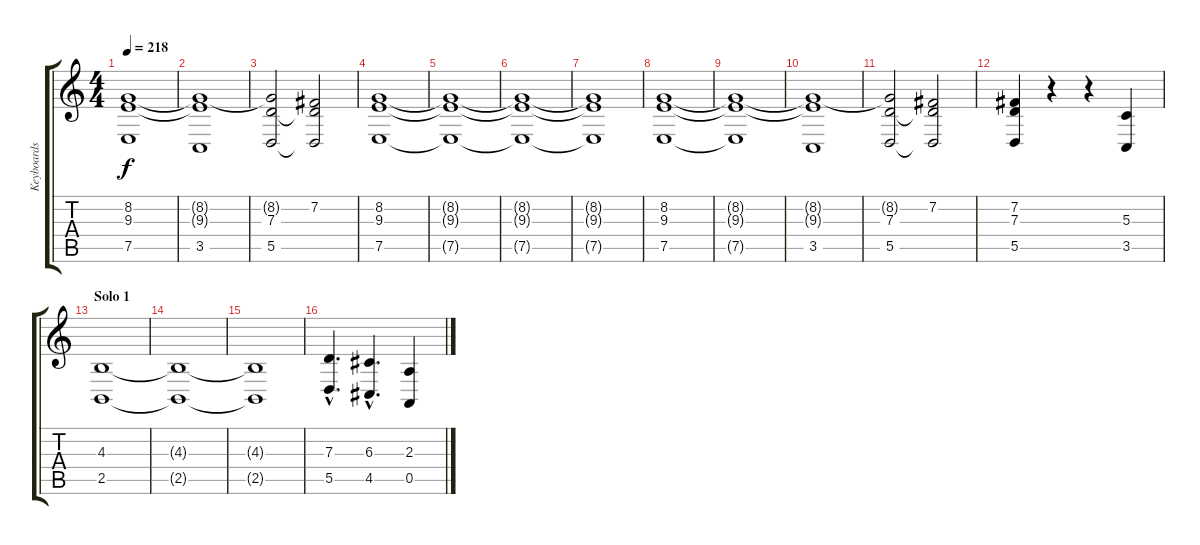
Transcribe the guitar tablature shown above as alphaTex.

\track ("Keyboards 3" "Keyboards ") {instrument stringensemble1}
\staff {score tabs}
\tuning (E4 B3 G3 D3 A2 E2) {hide}
\ts (4 4)
\tempo 218
\clef g2
\ks c
(8.2{t} 9.3{t} 7.5{t}).1{dy f} |
(8.2{t} 9.3{t} 3.5).1 |
(8.2{t} 7.3 5.5).2 (7.2 7.3{t} 5.5{t}).2 |
(8.2 9.3 7.5).1 |
(8.2{t} 9.3{t} 7.5{t}).1 |
(8.2{t} 9.3{t} 7.5{t}).1 |
(8.2{t} 9.3{t} 7.5{t}).1 |
(8.2 9.3 7.5).1 |
(8.2{t} 9.3{t} 7.5{t}).1 |
(8.2{t} 9.3{t} 3.5).1 |
(8.2{t} 7.3 5.5).2 (7.2 7.3{t} 5.5{t}).2 |
(7.2 7.3 5.5).4 r.4 r.4 (5.3 3.5).4 |
\section ("" "Solo 1")
(4.3 2.5).1 |
(4.3{t} 2.5{t}).1 |
(4.3{t} 2.5{t}).1 |
(7.3{hac} 5.5{hac}).4{d} (6.3{hac} 4.5{hac}).4{d} (2.3 0.5).4
